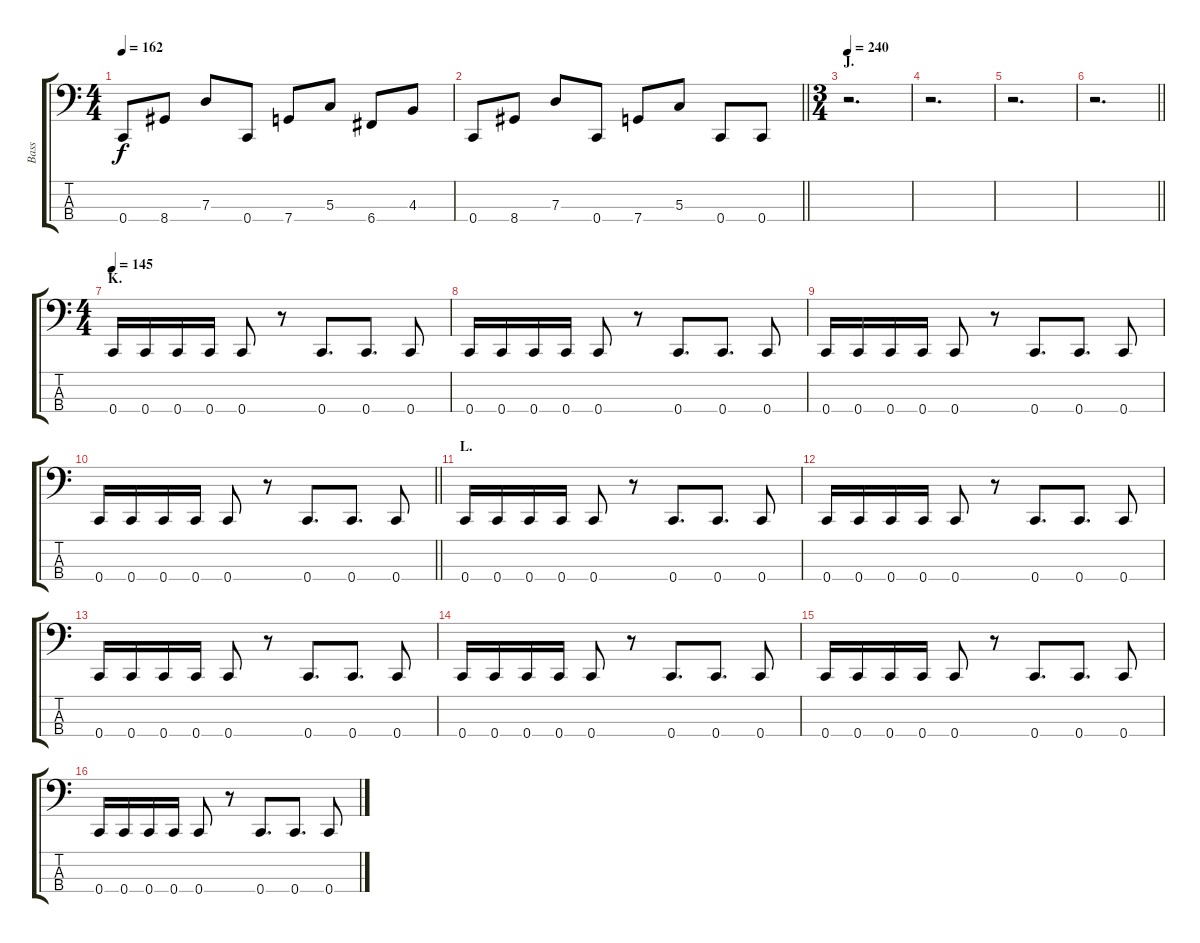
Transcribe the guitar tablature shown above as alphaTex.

\track ("Bass" "Bass") {instrument electricbasspick}
\staff {score tabs}
\tuning (F2 C2 G1 C1) {hide}
\ts (4 4)
\tempo 162
\clef f4
\ks c
0.4.8{dy f} 8.4.8 7.3.8 0.4.8 7.4.8 5.3.8 6.4.8 4.3.8 |
\barLineRight lightlight
0.4.8 8.4.8 7.3.8 0.4.8 7.4.8 5.3.8 0.4.8 0.4.8 |
\ts (3 4)
\section ("" "J.")
\tempo 240
r.2{d} |
r.2{d} |
r.2{d} |
\barLineRight lightlight
r.2{d} |
\ts (4 4)
\section ("" "K.")
\tempo 145
0.4.16 0.4.16 0.4.16 0.4.16 0.4.8 r.8 0.4.8{d} 0.4.8{d} 0.4.8 |
0.4.16 0.4.16 0.4.16 0.4.16 0.4.8 r.8 0.4.8{d} 0.4.8{d} 0.4.8 |
0.4.16 0.4.16 0.4.16 0.4.16 0.4.8 r.8 0.4.8{d} 0.4.8{d} 0.4.8 |
\barLineRight lightlight
0.4.16 0.4.16 0.4.16 0.4.16 0.4.8 r.8 0.4.8{d} 0.4.8{d} 0.4.8 |
\section ("" "L.")
0.4.16 0.4.16 0.4.16 0.4.16 0.4.8 r.8 0.4.8{d} 0.4.8{d} 0.4.8 |
0.4.16 0.4.16 0.4.16 0.4.16 0.4.8 r.8 0.4.8{d} 0.4.8{d} 0.4.8 |
0.4.16 0.4.16 0.4.16 0.4.16 0.4.8 r.8 0.4.8{d} 0.4.8{d} 0.4.8 |
0.4.16 0.4.16 0.4.16 0.4.16 0.4.8 r.8 0.4.8{d} 0.4.8{d} 0.4.8 |
0.4.16 0.4.16 0.4.16 0.4.16 0.4.8 r.8 0.4.8{d} 0.4.8{d} 0.4.8 |
0.4.16 0.4.16 0.4.16 0.4.16 0.4.8 r.8 0.4.8{d} 0.4.8{d} 0.4.8
